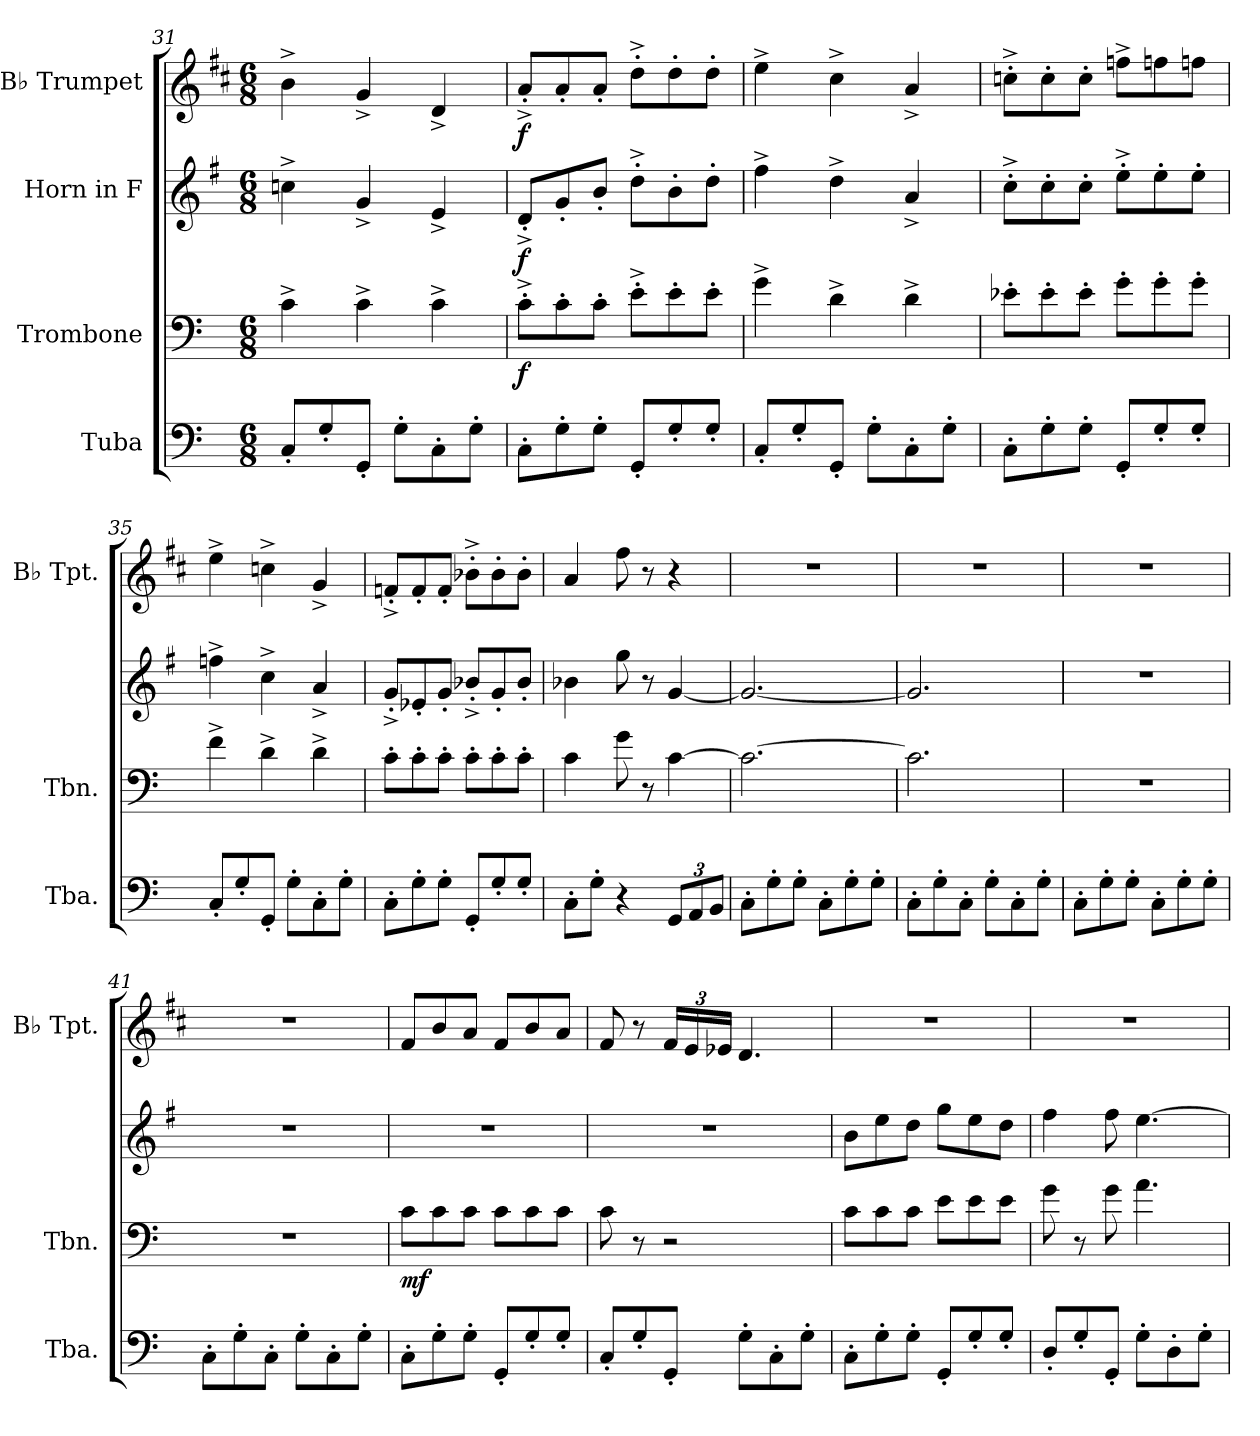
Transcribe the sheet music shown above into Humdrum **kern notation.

**kern	**kern	**dynam	**kern	**dynam	**kern	**dynam
*part4	*part3	*part3	*part2	*part2	*part1	*part1
*staff4	*staff3	*staff3	*staff2	*staff2	*staff1	*staff1
*I"Tuba	*I"Trombone	*	*I"Horn in F	*	*I"B♭ Trumpet	*
*I'Tba.	*I'Tbn.	*	*	*	*I'B♭ Tpt.	*
*clefF4	*clefF4	*	*clefG2	*	*clefG2	*
*	*	*	*ITrd4c7	*	*ITrd1c2	*
*k[]	*k[]	*	*k[]	*	*k[]	*
*M6/8	*M6/8	*	*M6/8	*	*M6/8	*
=31	=31	=31	=31	=31	=31	=31
8C'/L	4c^\	.	4fn^\	.	4a^\	.
8G'/	.	.	.	.	.	.
8GG'/J	4c^\	.	4c^/	.	4f^/	.
8G'\L	.	.	.	.	.	.
8C'\	4c^\	.	4A^/	.	4c^/	.
8G'\J	.	.	.	.	.	.
=32	=32	=32	=32	=32	=32	=32
!	!	!LO:DY:b	!	!LO:DY:b	!	!LO:DY:b
8C'\L	8c'^\L	f	8G'^/L	f	8g'^/L	f
8G'\	8c'\	.	8c'/	.	8g'/	.
8G'\J	8c'\J	.	8e'/J	.	8g'/J	.
8GG'/L	8e'^\L	.	8g'^\L	.	8cc'^\L	.
8G'/	8e'\	.	8e'\	.	8cc'\	.
8G'/J	8e'\J	.	8g'\J	.	8cc'\J	.
=33	=33	=33	=33	=33	=33	=33
8C'/L	4g^\	.	4b^\	.	4dd^\	.
8G'/	.	.	.	.	.	.
8GG'/J	4d^\	.	4g^\	.	4b^\	.
8G'\L	.	.	.	.	.	.
8C'\	4d^\	.	4d^/	.	4g^/	.
8G'\J	.	.	.	.	.	.
=34	=34	=34	=34	=34	=34	=34
8C'\L	8e-X'\L	.	8f'^\L	.	8b-X'^\L	.
8G'\	8e-'\	.	8f'\	.	8b-'\	.
8G'\J	8e-'\J	.	8f'\J	.	8b-'\J	.
8GG'/L	8g'\L	.	8a'^\L	.	8ee-X^\L	.
8G'/	8g'\	.	8a'\	.	8ee-X\	.
8G'/J	8g'\J	.	8a'\J	.	8ee-X\J	.
!!LO:PB:g=z
=35	=35	=35	=35	=35	=35	=35
8C'/L	4f^\	.	4b-X^\	.	4dd^\	.
8G'/	.	.	.	.	.	.
8GG'/J	4d^\	.	4f^\	.	4b-X^\	.
8G'\L	.	.	.	.	.	.
8C'\	4d^\	.	4d^/	.	4f^/	.
8G'\J	.	.	.	.	.	.
=36	=36	=36	=36	=36	=36	=36
8C'\L	8c'\L	.	8c'^/L	.	8e-X'^/L	.
8G'\	8c'\	.	8A-X'/	.	8e-'/	.
8G'\J	8c'\J	.	8c'/J	.	8e-'/J	.
8GG'/L	8c'\L	.	8e-X'^/L	.	8a-X'^\L	.
8G'/	8c'\	.	8c'/	.	8a-'\	.
8G'/J	8c'\J	.	8e-'/J	.	8a-'\J	.
=37	=37	=37	=37	=37	=37	=37
8C'\L	4c\	.	4e-X\	.	4g/	.
8G'\J	.	.	.	.	.	.
4r	8g\	.	8cc\	.	8ee\	.
.	8r	.	8r	.	8r	.
*Xbrackettup	*	*	*	*	*	*
12GG/L	[4c\	.	[4c/	.	4r	.
12AA/	.	.	.	.	.	.
12BB/J	.	.	.	.	.	.
=38	=38	=38	=38	=38	=38	=38
8C'\L	2.c\_	.	2.c/_	.	2.r	.
8G'\	.	.	.	.	.	.
8G'\J	.	.	.	.	.	.
8C'\L	.	.	.	.	.	.
8G'\	.	.	.	.	.	.
8G'\J	.	.	.	.	.	.
=39	=39	=39	=39	=39	=39	=39
8C'\L	2.c\]	.	2.c/]	.	2.r	.
8G'\	.	.	.	.	.	.
8C'\J	.	.	.	.	.	.
8G'\L	.	.	.	.	.	.
8C'\	.	.	.	.	.	.
8G'\J	.	.	.	.	.	.
=40	=40	=40	=40	=40	=40	=40
8C'\L	2.r	.	2.r	.	2.r	.
8G'\	.	.	.	.	.	.
8G'\J	.	.	.	.	.	.
8C'\L	.	.	.	.	.	.
8G'\	.	.	.	.	.	.
8G'\J	.	.	.	.	.	.
!!LO:LB:g=z
=41	=41	=41	=41	=41	=41	=41
8C'\L	2.r	.	2.r	.	2.r	.
8G'\	.	.	.	.	.	.
8C'\J	.	.	.	.	.	.
8G'\L	.	.	.	.	.	.
8C'\	.	.	.	.	.	.
8G'\J	.	.	.	.	.	.
=42	=42	=42	=42	=42	=42	=42
!	!	!LO:DY:b	!	!	!	!
8C'\L	8c\L	mf	2.r	.	8e/L	.
8G'\	8c\	.	.	.	8a/	.
8G'\J	8c\J	.	.	.	8g/J	.
8GG'/L	8c\L	.	.	.	8e/L	.
8G'/	8c\	.	.	.	8a/	.
8G'/J	8c\J	.	.	.	8g/J	.
=43	=43	=43	=43	=43	=43	=43
8C'/L	8c\	.	2.r	.	8e/	.
8G'/	8r	.	.	.	8r	.
*	*	*	*	*	*Xbrackettup	*
8GG'/J	2r	.	.	.	24e/LL	.
.	.	.	.	.	24d/	.
.	.	.	.	.	24d-X/JJ	.
8G'\L	.	.	.	.	4.c/	.
8C'\	.	.	.	.	.	.
8G'\J	.	.	.	.	.	.
=44	=44	=44	=44	=44	=44	=44
8C'\L	8c\L	.	8e\L	.	2.r	.
8G'\	8c\	.	8a\	.	.	.
8G'\J	8c\J	.	8g\J	.	.	.
8GG'/L	8e\L	.	8cc\L	.	.	.
8G'/	8e\	.	8a\	.	.	.
8G'/J	8e\J	.	8g\J	.	.	.
=45	=45	=45	=45	=45	=45	=45
8D'/L	8g\	.	4b\	.	2.r	.
8G'/	8r	.	.	.	.	.
8GG'/J	8g\	.	8b\	.	.	.
8G'\L	4.a\	.	[4.a\	.	.	.
8D'\	.	.	.	.	.	.
8G'\J	.	.	.	.	.	.
=	=	=	=	=	=	=
*-	*-	*-	*-	*-	*-	*-
